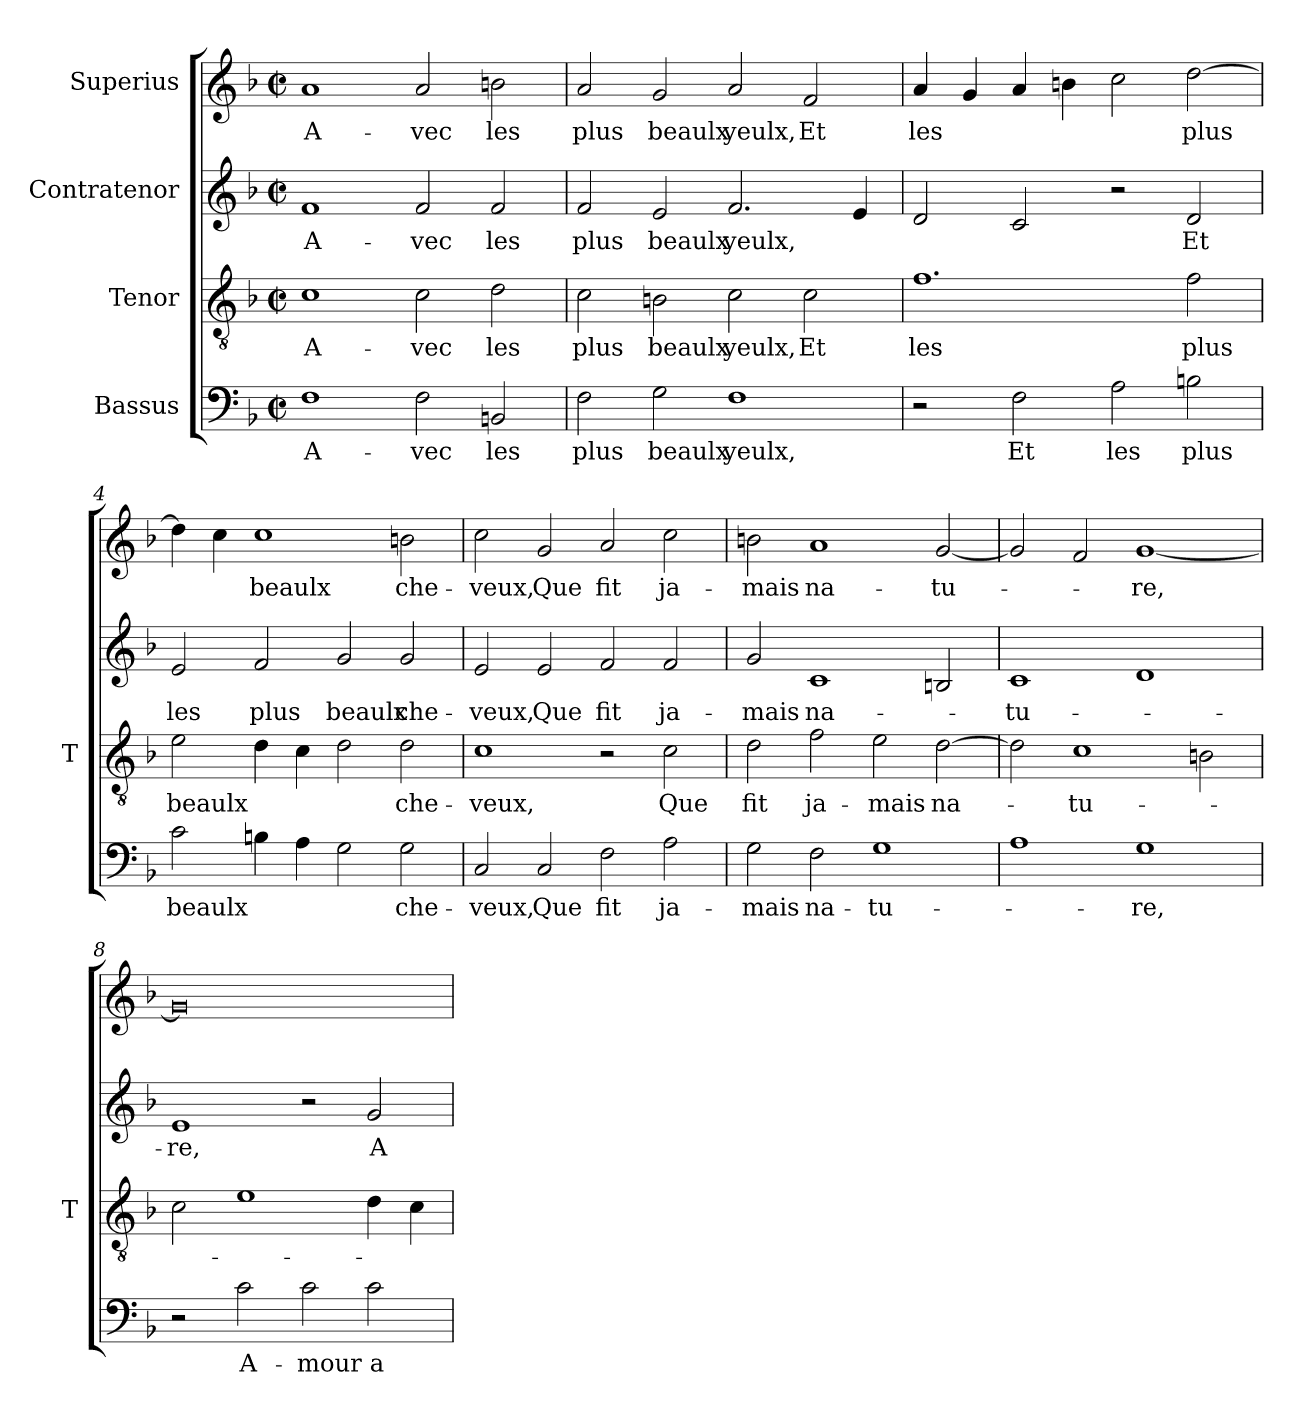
**kern	**text	**kern	**text	**kern	**text	**kern	**text
*part4	*part4	*part3	*part3	*part2	*part2	*part1	*part1
*staff4	*staff4	*staff3	*staff3	*staff2	*staff2	*staff1	*staff1
*I"Bassus	*	*I"Tenor	*	*I"Contratenor	*	*I"Superius	*
*	*	*I'T	*	*	*	*	*
*clefF4	*	*clefGv2	*	*clefG2	*	*clefG2	*
*k[b-]	*	*k[b-]	*	*k[b-]	*	*k[b-]	*
*F:	*	*F:	*	*F:	*	*F:	*
*M2/2	*	*M2/2	*	*M2/2	*	*M2/2	*
*met(c|)	*	*met(c|)	*	*met(c|)	*	*met(c|)	*
=1	=1	=1	=1	=1	=1	=1	=1
1F	A-	1c	A-	1f	A-	1a	A-
2F	-vec	2c	-vec	2f	-vec	2a	-vec
2BB	-les	2d	-les	2f	-les	2b	-les
=2	=2	=2	=2	=2	=2	=2	=2
2F	-plus	2c	-plus	2f	-plus	2a	-plus
2G	-beaulx	2B	-beaulx	2e	-beaulx	2g	-beaulx
1F	-yeulx,	2c	-yeulx,	2.f	-yeulx,	2a	-yeulx,
.	.	2c	-Et	.	.	2f	-Et
.	.	.	.	4e	.	.	.
!!LO:PB:g=z
=3	=3	=3	=3	=3	=3	=3	=3
2r	.	1.f	-les	2d	.	4a	-les
.	.	.	.	.	.	4g	.
2F	-Et	.	.	2c	.	4a	.
.	.	.	.	.	.	4b	.
2A	-les	.	.	2r	.	2cc	.
2B	-plus	2f	-plus	2d	-Et	[2dd	-plus
=4	=4	=4	=4	=4	=4	=4	=4
2c	-beaulx	2e	-beaulx	2e	-les	4dd]	.
.	.	.	.	.	.	4cc	.
4B	.	4d	.	2f	-plus	1cc	-beaulx
4A	.	4c	.	.	.	.	.
2G	.	2d	.	2g	-beaulx	.	.
2G	che-	2d	che-	2g	che-	2bn	che-
=5	=5	=5	=5	=5	=5	=5	=5
2C	-veux,	1c	-veux,	2e	-veux,	2cc	-veux,
2C	-Que	.	.	2e	-Que	2g	-Que
2F	-fit	2r	.	2f	-fit	2a	-fit
2A	ja-	2c	-Que	2f	ja-	2cc	ja-
=6	=6	=6	=6	=6	=6	=6	=6
2G	-mais	2d	-fit	2g	-mais	2b	-mais
2F	na-	2f	ja-	1c	na-	1a	na-
1G	tu-	2e	-mais	.	.	.	.
.	.	[2d	na-	2B	.	[2g	tu-
=7	=7	=7	=7	=7	=7	=7	=7
1A	.	2d]	.	1c	tu-	2g]	.
.	.	1c	tu-	.	.	2f	.
1G	-re,	.	.	1d	.	[1g	-re,
.	.	2Bn	.	.	.	.	.
=8	=8	=8	=8	=8	=8	=8	=8
2r	.	2c	.	1e	-re,	0g]	.
2c	A-	1e	.	.	.	.	.
2c	-mour	.	.	2r	.	.	.
2c	-a	4d	.	2g	A-	.	.
.	.	4c	.	.	.	.	.
=	=	=	=	=	=	=	=
*-	*-	*-	*-	*-	*-	*-	*-
